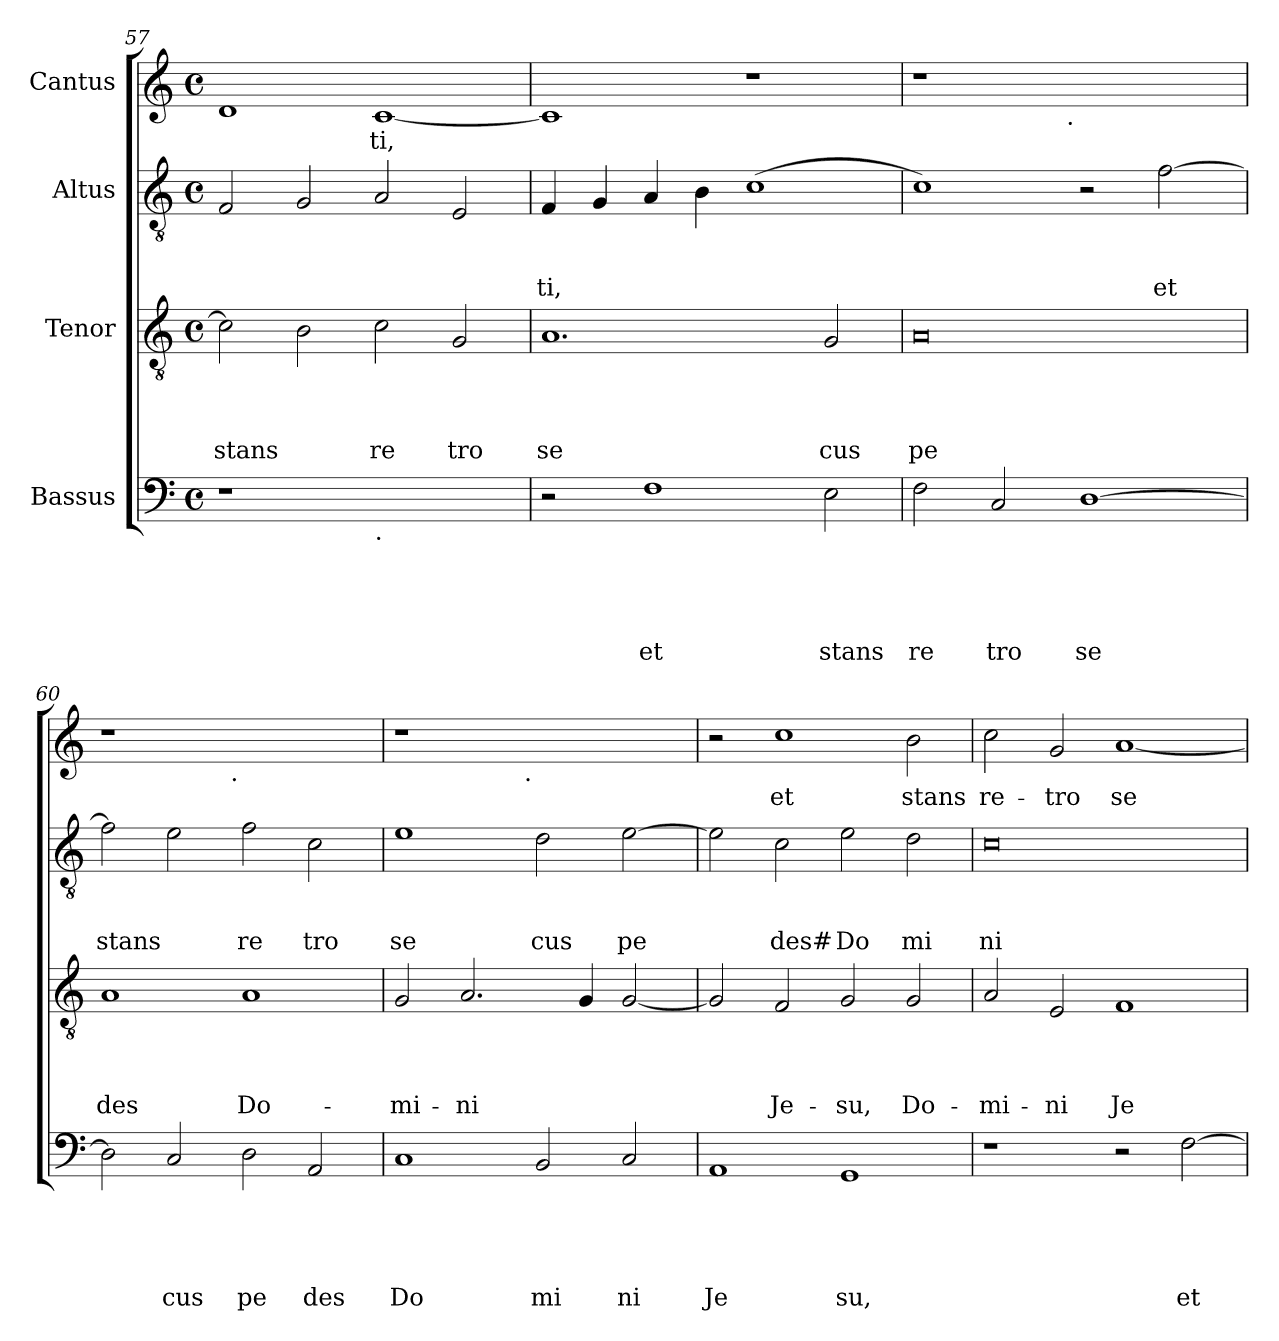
**kern	**text	**text	**text	**text	**text	**kern	**text	**text	**text	**text	**kern	**text	**text	**text	**kern	**text
*part4	*part4	*part4	*part4	*part4	*part4	*part3	*part3	*part3	*part3	*part3	*part2	*part2	*part2	*part2	*part1	*part1
*staff4	*staff4	*staff4	*staff4	*staff4	*staff4	*staff3	*staff3	*staff3	*staff3	*staff3	*staff2	*staff2	*staff2	*staff2	*staff1	*staff1
*I"Bassus	*	*	*	*	*	*I"Tenor	*	*	*	*	*I"Altus	*	*	*	*I"Cantus	*
*clefF4	*	*	*	*	*	*clefGv2	*	*	*	*	*clefGv2	*	*	*	*clefG2	*
*k[]	*	*	*	*	*	*k[]	*	*	*	*	*k[]	*	*	*	*k[]	*
*C:	*	*	*	*	*	*C:	*	*	*	*	*C:	*	*	*	*C:	*
*M4/4	*	*	*	*	*	*M4/4	*	*	*	*	*M4/4	*	*	*	*M4/4	*
*met(c)	*	*	*	*	*	*met(c)	*	*	*	*	*met(c)	*	*	*	*met(c)	*
=57	=57	=57	=57	=57	=57	=57	=57	=57	=57	=57	=57	=57	=57	=57	=57	=57
!	!	!	!	!	!	!	!	!	!	!LO:LY:b	!	!	!	!	!	!
1r	.	.	.	.	.	2c\]	.	.	.	stans	2F/	.	.	.	1d	.
.	.	.	.	.	.	2B\	.	.	.	.	2G/	.	.	.	.	.
!LO:TX:b:t=.	!	!	!	!	!	!	!	!	!	!	!	!	!	!	!	!
!	!	!	!	!	!	!	!	!	!	!LO:LY:b	!	!	!	!	!	!LO:LY:b
1ryy	.	.	.	.	.	2c\	.	.	.	re	2A/	.	.	.	[<1c	-ti,
!	!	!	!	!	!	!	!	!	!	!LO:LY:b	!	!	!	!	!	!
.	.	.	.	.	.	2G/	.	.	.	tro	2E/	.	.	.	.	.
=58	=58	=58	=58	=58	=58	=58	=58	=58	=58	=58	=58	=58	=58	=58	=58	=58
!	!	!	!	!	!	!	!	!	!	!LO:LY:b	!	!	!	!LO:LY:b	!	!
2r	.	.	.	.	.	1.A	.	.	.	se	4F/	.	.	-ti,	1c]	.
.	.	.	.	.	.	.	.	.	.	.	4G/	.	.	.	.	.
!	!	!	!	!	!LO:LY:b	!	!	!	!	!	!	!	!	!	!	!
1F	.	.	.	.	et	.	.	.	.	.	4A/	.	.	.	.	.
.	.	.	.	.	.	.	.	.	.	.	4B\	.	.	.	.	.
.	.	.	.	.	.	.	.	.	.	.	(>1c	.	.	.	1r	.
!	!	!	!	!	!LO:LY:b	!	!	!	!	!LO:LY:b	!	!	!	!	!	!
2E\	.	.	.	.	stans	2G/	.	.	.	cus	.	.	.	.	.	.
=59	=59	=59	=59	=59	=59	=59	=59	=59	=59	=59	=59	=59	=59	=59	=59	=59
!	!	!	!	!	!LO:LY:b	!	!	!	!	!LO:LY:b	!	!	!	!	!	!
*	*	*	*	*	*	*	*	*	*	*	*	*	*	*	*^	*
2F\	.	.	.	.	re	0A	.	.	.	pe	1c)	.	.	.	1r	2ryy	.
!	!	!	!	!	!LO:LY:b	!	!	!	!	!	!	!	!	!	!	!	!
2C/	.	.	.	.	tro	.	.	.	.	.	.	.	.	.	.	4...ryy	.
!	!	!	!	!	!	!	!	!	!	!	!	!	!	!	!	!LO:TX:b:t=.	!
.	.	.	.	.	.	.	.	.	.	.	.	.	.	.	.	1ryy	.
!	!	!	!	!	!LO:LY:b	!	!	!	!	!	!	!	!	!	!	!	!
[<1D	.	.	.	.	se	.	.	.	.	.	2r	.	.	.	1ryy	.	.
!	!	!	!	!	!	!	!	!	!	!	!	!	!	!LO:LY:b	!	!	!
.	.	.	.	.	.	.	.	.	.	.	[<2f\	.	.	et	.	.	.
.	.	.	.	.	.	.	.	.	.	.	.	.	.	.	.	32ryy	.
!!LO:LB:g=z	!!
=60	=60	=60	=60	=60	=60	=60	=60	=60	=60	=60	=60	=60	=60	=60	=60	=60	=60
!	!	!	!	!	!	!	!	!	!	!LO:LY:b	!	!	!	!LO:LY:b	!	!	!
2D\]	.	.	.	.	.	1A	.	.	.	des	2f\]	.	.	stans	1r	2ryy	.
!	!	!	!	!	!LO:LY:b	!	!	!	!	!	!	!	!	!	!	!	!
2C/	.	.	.	.	cus	.	.	.	.	.	2e\	.	.	.	.	4...ryy	.
!	!	!	!	!	!	!	!	!	!	!	!	!	!	!	!	!LO:TX:b:t=.	!
.	.	.	.	.	.	.	.	.	.	.	.	.	.	.	.	1ryy	.
!	!	!	!	!	!LO:LY:b	!	!	!	!	!LO:LY:b	!	!	!	!LO:LY:b	!	!	!
2D\	.	.	.	.	pe	1A	.	.	.	Do-	2f\	.	.	re	1ryy	.	.
!	!	!	!	!	!LO:LY:b	!	!	!	!	!	!	!	!	!LO:LY:b	!	!	!
2AA/	.	.	.	.	des	.	.	.	.	.	2c\	.	.	tro	.	.	.
.	.	.	.	.	.	.	.	.	.	.	.	.	.	.	.	32ryy	.
=61	=61	=61	=61	=61	=61	=61	=61	=61	=61	=61	=61	=61	=61	=61	=61	=61	=61
!	!	!	!	!	!LO:LY:b	!	!	!	!	!LO:LY:b	!	!	!	!LO:LY:b	!	!	!
1C	.	.	.	.	Do	2G/	.	.	.	-mi-	1e	.	.	se	1r	2ryy	.
!	!	!	!	!	!	!	!	!	!	!LO:LY:b	!	!	!	!	!	!	!
.	.	.	.	.	.	2.A/	.	.	.	-ni	.	.	.	.	.	4...ryy	.
!	!	!	!	!	!	!	!	!	!	!	!	!	!	!	!	!LO:TX:b:t=.	!
.	.	.	.	.	.	.	.	.	.	.	.	.	.	.	.	1ryy	.
!	!	!	!	!	!LO:LY:b	!	!	!	!	!	!	!	!	!LO:LY:b	!	!	!
2BB/	.	.	.	.	mi	.	.	.	.	.	2d\	.	.	cus	1ryy	.	.
.	.	.	.	.	.	4G/	.	.	.	.	.	.	.	.	.	.	.
!	!	!	!	!	!LO:LY:b	!	!	!	!	!	!	!	!	!LO:LY:b	!	!	!
2C/	.	.	.	.	ni	[<2G/	.	.	.	.	[>2e\	.	.	pe	.	.	.
.	.	.	.	.	.	.	.	.	.	.	.	.	.	.	.	32ryy	.
=62	=62	=62	=62	=62	=62	=62	=62	=62	=62	=62	=62	=62	=62	=62	=62	=62	=62
!	!	!	!	!	!LO:LY:b	!	!	!	!	!	!	!	!	!	!	!	!
*	*	*	*	*	*	*	*	*	*	*	*	*	*	*	*v	*v	*
1AA	.	.	.	.	Je	2G/]	.	.	.	.	2e\]	.	.	.	2r	.
!	!	!	!	!	!	!	!	!	!	!LO:LY:b	!	!	!	!LO:LY:b:rj	!	!LO:LY:b
.	.	.	.	.	.	2F/	.	.	.	Je-	2c\	.	.	des#	1cc	et
!	!	!	!	!	!LO:LY:b	!	!	!	!	!LO:LY:b	!	!	!	!LO:LY:b	!	!
1GG	.	.	.	.	su,	2G/	.	.	.	-su,	2e\	.	.	Do	.	.
!	!	!	!	!	!	!	!	!	!	!LO:LY:b	!	!	!	!LO:LY:b	!	!LO:LY:b
.	.	.	.	.	.	2G/	.	.	.	Do-	2d\	.	.	mi	2b\	stans
=63	=63	=63	=63	=63	=63	=63	=63	=63	=63	=63	=63	=63	=63	=63	=63	=63
!	!	!	!	!	!	!	!	!	!	!LO:LY:b	!	!	!	!LO:LY:b	!	!LO:LY:b
1r	.	.	.	.	.	2A/	.	.	.	-mi-	0c	.	.	ni	2cc\	re-
!	!	!	!	!	!	!	!	!	!	!LO:LY:b	!	!	!	!	!	!LO:LY:b
.	.	.	.	.	.	2E/	.	.	.	-ni	.	.	.	.	2g/	-tro
!	!	!	!	!	!	!	!	!	!	!LO:LY:b	!	!	!	!	!	!LO:LY:b
2r	.	.	.	.	.	1F	.	.	.	Je-	.	.	.	.	[<1a	se-
!	!	!	!	!	!LO:LY:b	!	!	!	!	!	!	!	!	!	!	!
[>2F\	.	.	.	.	et	.	.	.	.	.	.	.	.	.	.	.
=	=	=	=	=	=	=	=	=	=	=	=	=	=	=	=	=
*-	*-	*-	*-	*-	*-	*-	*-	*-	*-	*-	*-	*-	*-	*-	*-	*-
